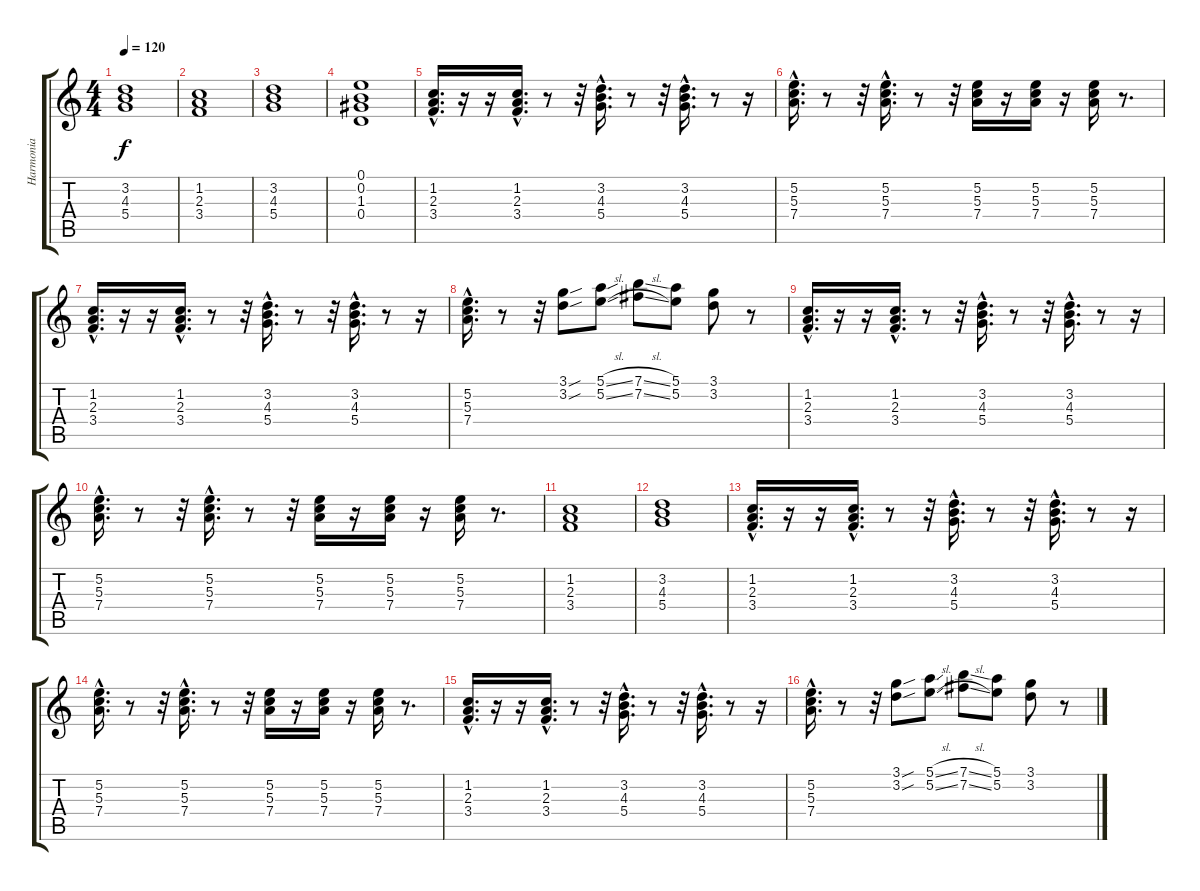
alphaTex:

\track ("Harmonia" "Harmonia") {instrument distortionguitar}
\staff {score tabs}
\tuning (E4 B3 G3 D3 A2 E2) {hide}
\ts (4 4)
\tempo 120
\clef g2
\ks c
(3.2 4.3 5.4).1{dy f} |
(1.2 2.3 3.4).1 |
(3.2 4.3 5.4).1 |
(0.1 0.2 1.3 0.4).1 |
(1.2{hac} 2.3{hac} 3.4{hac}).16{d} r.16 r.16 (1.2{hac} 2.3{hac} 3.4{hac}).16{d} r.8 r.32 (3.2{hac} 4.3{hac} 5.4{hac}).16{d} r.8 r.32 (3.2{hac} 4.3{hac} 5.4{hac}).16{d} r.8 r.16 |
(5.2{hac} 5.3{hac} 7.4{hac}).16{d} r.8 r.32 (5.2{hac} 5.3{hac} 7.4{hac}).16{d} r.8 r.32 (5.2 5.3 7.4).16 r.16 (5.2 5.3 7.4).16 r.16 (5.2 5.3 7.4).16 r.8{d} |
(1.2{hac} 2.3{hac} 3.4{hac}).16{d} r.16 r.16 (1.2{hac} 2.3{hac} 3.4{hac}).16{d} r.8 r.32 (3.2{hac} 4.3{hac} 5.4{hac}).16{d} r.8 r.32 (3.2{hac} 4.3{hac} 5.4{hac}).16{d} r.8 r.16 |
(5.2{hac} 5.3{hac} 7.4{hac}).16{d} r.8 r.32 (3.1{sou} 3.2{sou}).8 (5.1{sl} 5.2{sl}).8 (7.1{sl} 7.2{sl}).8 (5.1 5.2).8 (3.1 3.2).8 r.8 |
(1.2{hac} 2.3{hac} 3.4{hac}).16{d} r.16 r.16 (1.2{hac} 2.3{hac} 3.4{hac}).16{d} r.8 r.32 (3.2{hac} 4.3{hac} 5.4{hac}).16{d} r.8 r.32 (3.2{hac} 4.3{hac} 5.4{hac}).16{d} r.8 r.16 |
(5.2{hac} 5.3{hac} 7.4{hac}).16{d} r.8 r.32 (5.2{hac} 5.3{hac} 7.4{hac}).16{d} r.8 r.32 (5.2 5.3 7.4).16 r.16 (5.2 5.3 7.4).16 r.16 (5.2 5.3 7.4).16 r.8{d} |
(1.2 2.3 3.4).1 |
(3.2 4.3 5.4).1 |
(1.2{hac} 2.3{hac} 3.4{hac}).16{d} r.16 r.16 (1.2{hac} 2.3{hac} 3.4{hac}).16{d} r.8 r.32 (3.2{hac} 4.3{hac} 5.4{hac}).16{d} r.8 r.32 (3.2{hac} 4.3{hac} 5.4{hac}).16{d} r.8 r.16 |
(5.2{hac} 5.3{hac} 7.4{hac}).16{d} r.8 r.32 (5.2{hac} 5.3{hac} 7.4{hac}).16{d} r.8 r.32 (5.2 5.3 7.4).16 r.16 (5.2 5.3 7.4).16 r.16 (5.2 5.3 7.4).16 r.8{d} |
(1.2{hac} 2.3{hac} 3.4{hac}).16{d} r.16 r.16 (1.2{hac} 2.3{hac} 3.4{hac}).16{d} r.8 r.32 (3.2{hac} 4.3{hac} 5.4{hac}).16{d} r.8 r.32 (3.2{hac} 4.3{hac} 5.4{hac}).16{d} r.8 r.16 |
(5.2{hac} 5.3{hac} 7.4{hac}).16{d} r.8 r.32 (3.1{sou} 3.2{sou}).8 (5.1{sl} 5.2{sl}).8 (7.1{sl} 7.2{sl}).8 (5.1 5.2).8 (3.1 3.2).8 r.8
